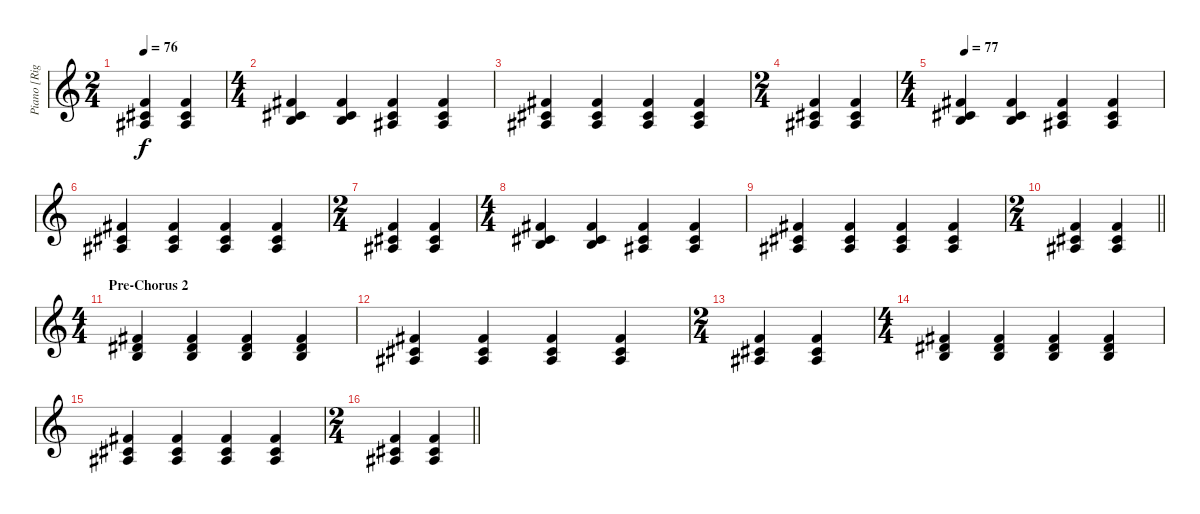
\track ("Piano [Right Hand]" "Piano [Rig") {instrument acousticgrandpiano}
\staff {score}
\tuning (E5 B4 G4 D4 A3 E2) {hide}
\ts (2 4)
\tempo 76
\clef g2
\ks c
(3.4 4.5 18.6).4{dy f} (3.4 4.5 18.6).4 |
\ts (4 4)
(4.4 4.5 19.6).4 (4.4 4.5 19.6).4 (4.4 4.5 18.6).4 (4.4 4.5 18.6).4 |
(4.4 4.5 18.6).4 (4.4 4.5 18.6).4 (4.4 4.5 18.6).4 (4.4 4.5 18.6).4 |
\ts (2 4)
(3.4 4.5 18.6).4 (3.4 4.5 18.6).4 |
\ts (4 4)
\tempo 77
(4.4 4.5 19.6).4 (4.4 4.5 19.6).4 (4.4 4.5 18.6).4 (4.4 4.5 18.6).4 |
(4.4 4.5 18.6).4 (4.4 4.5 18.6).4 (4.4 4.5 18.6).4 (4.4 4.5 18.6).4 |
\ts (2 4)
(3.4 4.5 18.6).4 (3.4 4.5 18.6).4 |
\ts (4 4)
(4.4 4.5 19.6).4 (4.4 4.5 19.6).4 (4.4 4.5 18.6).4 (4.4 4.5 18.6).4 |
(4.4 4.5 18.6).4 (4.4 4.5 18.6).4 (4.4 4.5 18.6).4 (4.4 4.5 18.6).4 |
\ts (2 4)
\barLineRight lightlight
(3.4 4.5 18.6).4 (3.4 4.5 18.6).4 |
\ts (4 4)
\section ("" "Pre-Chorus 2")
(4.4 6.5 19.6).4 (4.4 6.5 19.6).4 (4.4 6.5 19.6).4 (4.4 6.5 19.6).4 |
(4.4 4.5 18.6).4 (4.4 4.5 18.6).4 (4.4 4.5 18.6).4 (4.4 4.5 18.6).4 |
\ts (2 4)
(3.4 4.5 18.6).4 (3.4 4.5 18.6).4 |
\ts (4 4)
(4.4 6.5 19.6).4 (4.4 6.5 19.6).4 (4.4 6.5 19.6).4 (4.4 6.5 19.6).4 |
(4.4 4.5 18.6).4 (4.4 4.5 18.6).4 (4.4 4.5 18.6).4 (4.4 4.5 18.6).4 |
\ts (2 4)
\barLineRight lightlight
(3.4 4.5 18.6).4 (3.4 4.5 18.6).4
